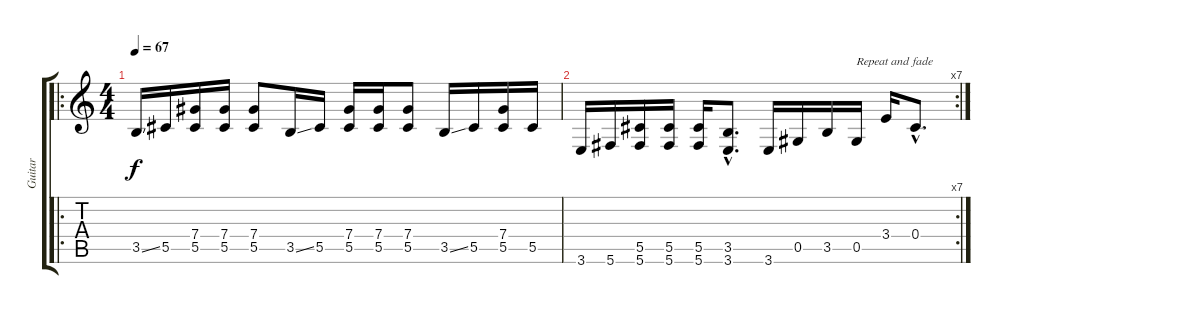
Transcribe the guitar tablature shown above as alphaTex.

\track ("Guitar" "Guitar") {instrument acousticguitarnylon}
\staff {score tabs}
\tuning (Eb4 Bb3 Gb3 Db3 Ab2 Db2) {hide}
\ro
\ts (4 4)
\tempo 67
\clef g2
\ks c
3.5{ss}.16{dy f} 5.5.16 (7.4 5.5).16 (7.4 5.5).16 (7.4 5.5).8 3.5{ss}.16 5.5.16 (7.4 5.5).16 (7.4 5.5).16 (7.4 5.5).8 3.5{ss}.16 5.5.16 (7.4 5.5).16 5.5.16 |
\rc 7
3.6.16 5.6.16 (5.5 5.6).16 (5.5 5.6).16 (5.5 5.6).16 (3.5{hac} 3.6{hac}).8{d} 3.6.16 0.5.16 3.5.16 0.5.16{txt "Repeat and fade"} 3.4.16 0.4{hac}.8{d}
